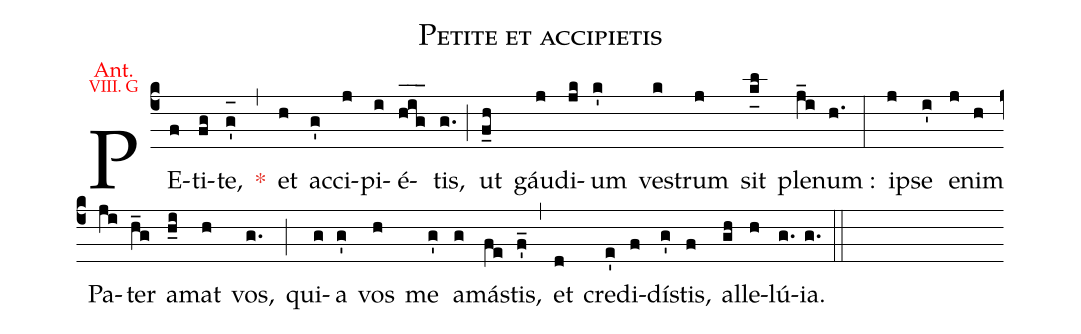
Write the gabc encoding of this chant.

name:Petite et accipietis;
office-part:Antiphona;
annotation: {\color{red}\footnotesize Ant.};
annotation: {\color{red}\scriptsize VIII. G};
%%
(c4) PE(f)ti(fg)te,(g'_[oh:h]) <c>*</c>(,) et(h) ac(g')ci(j)pi(i)é(h_[oh:h]i_[oh:h]g_[oh:h])tis,(g.) (;) ut(f_h) gáu(j)di(jk)um(k') ve(k)strum(j) sit(k_[uh:l]l) ple(j_i)num :(h.) (:) i(j)pse(i') e(j)nim(h) Pa(ji)ter(h_g) a(h_i)mat(h) vos,(g.) (;) qui(g)a(g') vos(h) me(g') a(g)má(fe)stis,(f'_) (,) et(d) cre(e')di(f)dí(g')stis,(f) al(gh)le(h)lú(g.){ia}.(g.) (::)
